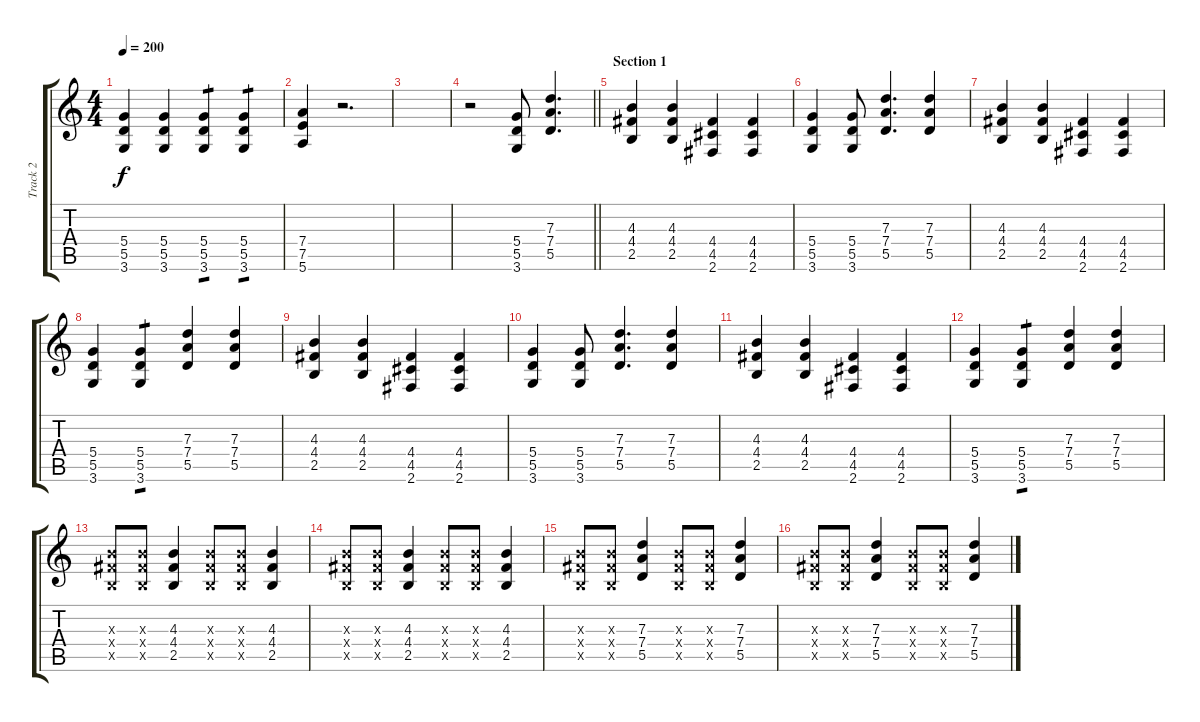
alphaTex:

\track ("Track 2" "Track 2") {instrument distortionguitar}
\staff {score tabs}
\tuning (E4 B3 G3 D3 A2 E2) {hide}
\ts (4 4)
\tempo 200
\clef g2
\ks c
(5.4 5.5 3.6).4{dy f} (5.4 5.5 3.6).4 (5.4 5.5 3.6).4{tp 1} (5.4 5.5 3.6).4{tp 1} |
(7.4 7.5 5.6).4 r.2{d} |
|
\barLineRight lightlight
r.2 (5.4 5.5 3.6).8 (7.3 7.4 5.5).4{d} |
\section ("" "Section 1")
(4.3 4.4 2.5).4 (4.3 4.4 2.5).4 (4.4 4.5 2.6).4 (4.4 4.5 2.6).4 |
(5.4 5.5 3.6).4 (5.4 5.5 3.6).8 (7.3 7.4 5.5).4{d} (7.3 7.4 5.5).4 |
(4.3 4.4 2.5).4 (4.3 4.4 2.5).4 (4.4 4.5 2.6).4 (4.4 4.5 2.6).4 |
(5.4 5.5 3.6).4 (5.4 5.5 3.6).4{tp 1} (7.3 7.4 5.5).4 (7.3 7.4 5.5).4 |
(4.3 4.4 2.5).4 (4.3 4.4 2.5).4 (4.4 4.5 2.6).4 (4.4 4.5 2.6).4 |
(5.4 5.5 3.6).4 (5.4 5.5 3.6).8 (7.3 7.4 5.5).4{d} (7.3 7.4 5.5).4 |
(4.3 4.4 2.5).4 (4.3 4.4 2.5).4 (4.4 4.5 2.6).4 (4.4 4.5 2.6).4 |
(5.4 5.5 3.6).4 (5.4 5.5 3.6).4{tp 1} (7.3 7.4 5.5).4 (7.3 7.4 5.5).4 |
(4.3{x} 4.4{x} 2.5{x}).8 (4.3{x} 4.4{x} 2.5{x}).8 (4.3 4.4 2.5).4 (4.3{x} 4.4{x} 2.5{x}).8 (4.3{x} 4.4{x} 2.5{x}).8 (4.3 4.4 2.5).4 |
(4.3{x} 4.4{x} 2.5{x}).8 (4.3{x} 4.4{x} 2.5{x}).8 (4.3 4.4 2.5).4 (4.3{x} 4.4{x} 2.5{x}).8 (4.3{x} 4.4{x} 2.5{x}).8 (4.3 4.4 2.5).4 |
(4.3{x} 4.4{x} 2.5{x}).8 (4.3{x} 4.4{x} 2.5{x}).8 (7.3 7.4 5.5).4 (4.3{x} 4.4{x} 2.5{x}).8 (4.3{x} 4.4{x} 2.5{x}).8 (7.3 7.4 5.5).4 |
(4.3{x} 4.4{x} 2.5{x}).8 (4.3{x} 4.4{x} 2.5{x}).8 (7.3 7.4 5.5).4 (4.3{x} 4.4{x} 2.5{x}).8 (4.3{x} 4.4{x} 2.5{x}).8 (7.3 7.4 5.5).4
